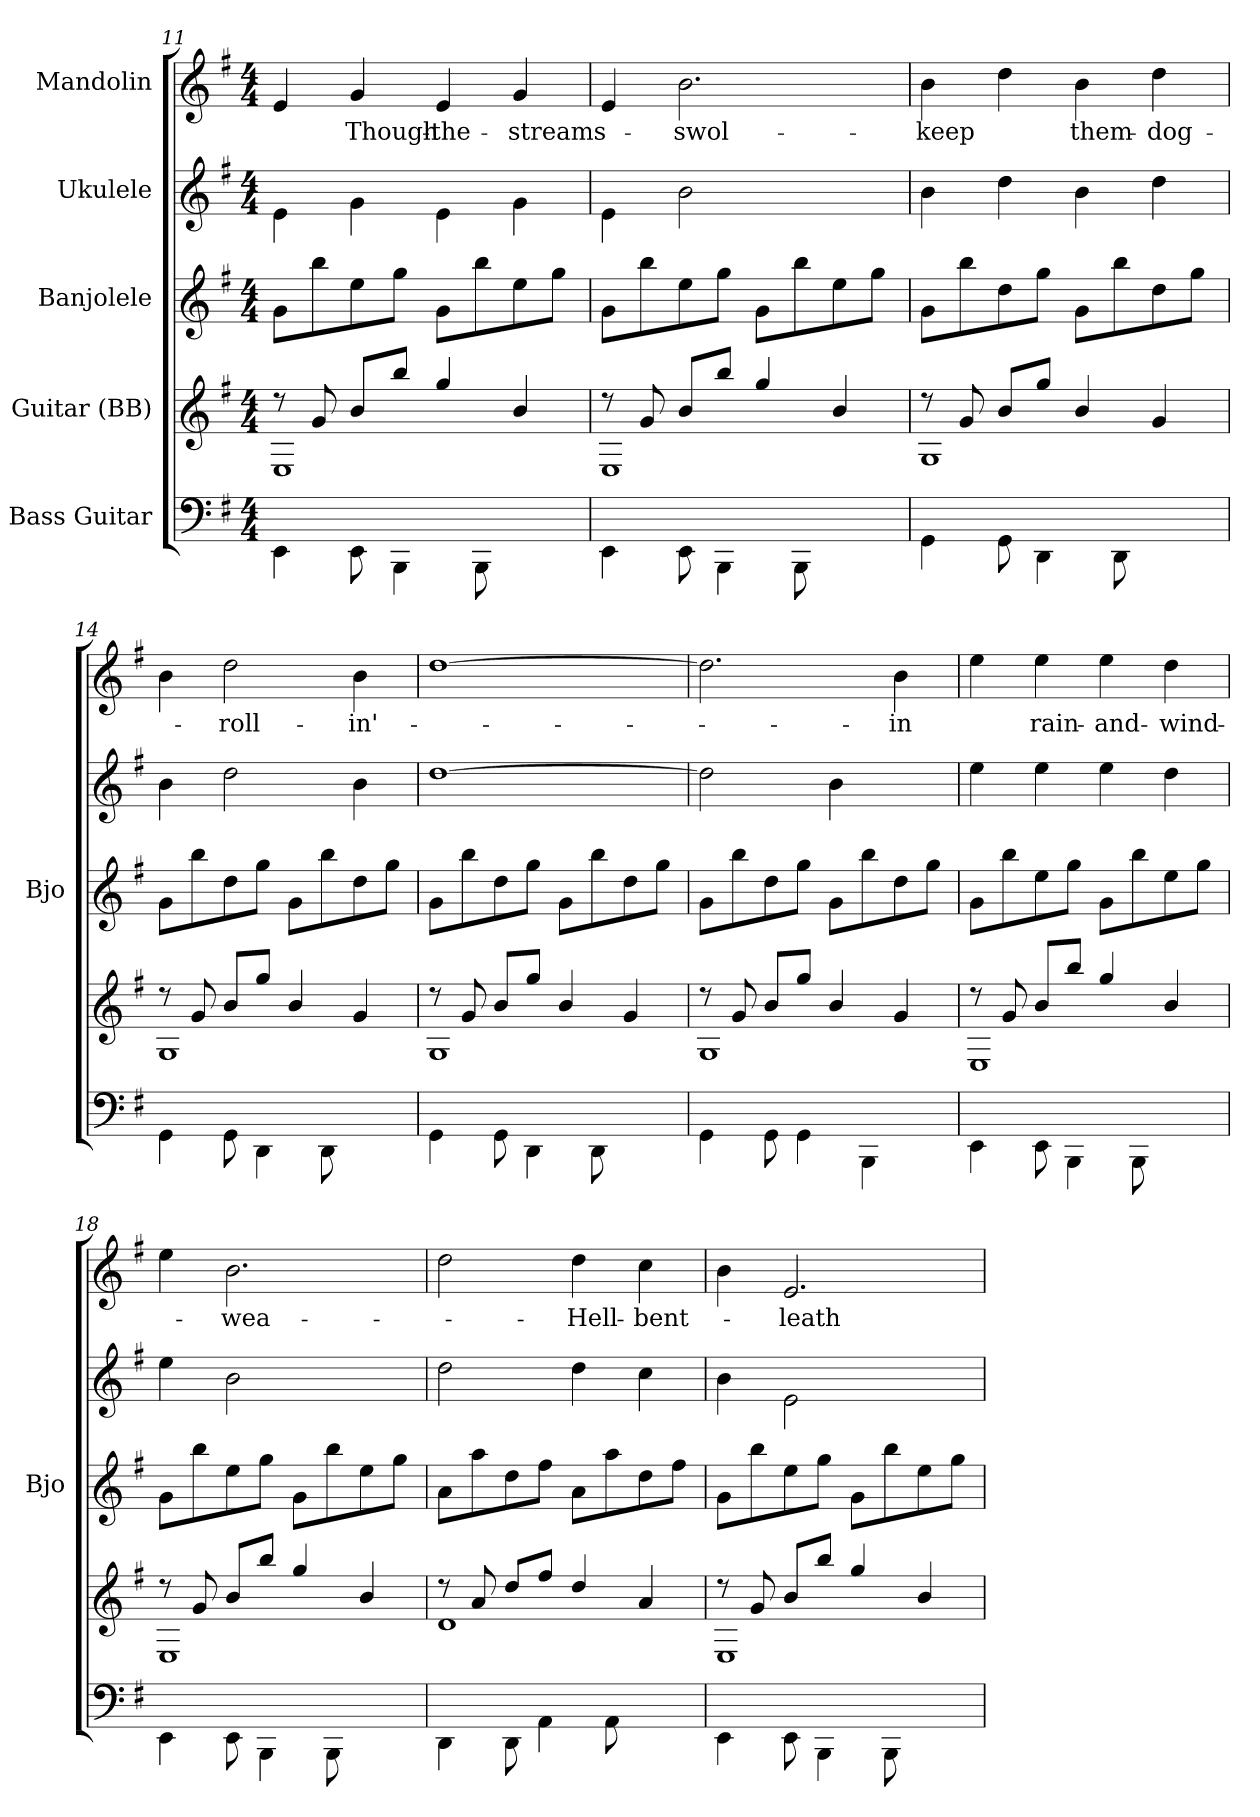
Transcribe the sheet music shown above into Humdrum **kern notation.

**kern	**kern	**kern	**kern	**kern	**text
*part5	*part4	*part3	*part2	*part1	*part1
*staff5	*staff4	*staff3	*staff2	*staff1	*staff1
*I"Bass Guitar	*I"Guitar  (BB)	*I"Banjolele	*I"Ukulele	*I"Mandolin	*
*	*	*I'Bjo	*	*	*
!!LO:LB:g=z
*	*clefG2	*	*	*clefG2	*
*	*ITrd7c12	*ITrd7c12	*	*	*
*k[f#]	*k[f#]	*k[f#]	*k[f#]	*k[f#]	*
*G:	*G:	*G:	*G:	*G:	*
*M4/4	*M4/4	*M4/4	*M4/4	*M4/4	*
=11	=11	=11	=11	=11	=11
*	*^	*	*	*	*
4EE\	8r	1EE	8G\L	4e\	4e/	.
.	8G/	.	8b\	.	.	.
!	!	!	!	!	!	!LO:LY:b
8EE\	8B/L	.	8e\	4g\	4g/	-Though-
4BBB\	8b/J	.	8g\J	.	.	.
!	!	!	!	!	!	!LO:LY:b
.	4g/	.	8G\L	4e\	4e/	-the-
8BBB\	.	.	8b\	.	.	.
!	!	!	!	!	!	!LO:LY:b
4ryy	4B/	.	8e\	4g\	4g/	-streams-
.	.	.	8g\J	.	.	.
=12	=12	=12	=12	=12	=12	=12
4EE\	8r	1EE	8G\L	4e\	4e/	.
.	8G/	.	8b\	.	.	.
!	!	!	!	!	!	!LO:LY:b
8EE\	8B/L	.	8e\	2b\	2.b\	-swol-
4BBB\	8b/J	.	8g\J	.	.	.
.	4g/	.	8G\L	.	.	.
8BBB\	.	.	8b\	.	.	.
4ryy	4B/	.	8e\	4ryy	.	.
.	.	.	8g\J	.	.	.
=13	=13	=13	=13	=13	=13	=13
!	!	!	!	!	!	!LO:LY:b
4GG\	8r	1GG	8G\L	4b\	4b\	keep
.	8G/	.	8b\	.	.	.
8GG\	8B/L	.	8d\	4dd\	4dd\	.
4DD\	8g/J	.	8g\J	.	.	.
!	!	!	!	!	!	!LO:LY:b
.	4B/	.	8G\L	4b\	4b\	them-
8DD\	.	.	8b\	.	.	.
!	!	!	!	!	!	!LO:LY:b
4ryy	4G/	.	8d\	4dd\	4dd\	-dog-
.	.	.	8g\J	.	.	.
=14	=14	=14	=14	=14	=14	=14
4GG\	8r	1GG	8G\L	4b\	4b\	.
.	8G/	.	8b\	.	.	.
!	!	!	!	!	!	!LO:LY:b
8GG\	8B/L	.	8d\	2dd\	2dd\	-roll-
4DD\	8g/J	.	8g\J	.	.	.
.	4B/	.	8G\L	.	.	.
8DD\	.	.	8b\	.	.	.
!	!	!	!	!	!	!LO:LY:b
4ryy	4G/	.	8d\	4b\	4b\	-in'-
.	.	.	8g\J	.	.	.
!!LO:PB:g=z
=15	=15	=15	=15	=15	=15	=15
4GG\	8r	1GG	8G\L	[1dd	[1dd	.
.	8G/	.	8b\	.	.	.
8GG\	8B/L	.	8d\	.	.	.
4DD\	8g/J	.	8g\J	.	.	.
.	4B/	.	8G\L	.	.	.
8DD\	.	.	8b\	.	.	.
4ryy	4G/	.	8d\	.	.	.
.	.	.	8g\J	.	.	.
=16	=16	=16	=16	=16	=16	=16
4GG\	8r	1GG	8G\L	2dd\]	2.dd\]	.
.	8G/	.	8b\	.	.	.
8GG\	8B/L	.	8d\	.	.	.
4GG\	8g/J	.	8g\J	.	.	.
.	4B/	.	8G\L	4b\	.	.
4BBB\	.	.	8b\	.	.	.
!	!	!	!	!	!	!LO:LY:b
.	4G/	.	8d\	4ryy	4b\	in
8ryy	.	.	8g\J	.	.	.
=17	=17	=17	=17	=17	=17	=17
4EE\	8r	1EE	8G\L	4ee\	4ee\	.
.	8G/	.	8b\	.	.	.
!	!	!	!	!	!	!LO:LY:b
8EE\	8B/L	.	8e\	4ee\	4ee\	rain-
4BBB\	8b/J	.	8g\J	.	.	.
!	!	!	!	!	!	!LO:LY:b
.	4g/	.	8G\L	4ee\	4ee\	-and-
8BBB\	.	.	8b\	.	.	.
!	!	!	!	!	!	!LO:LY:b
4ryy	4B/	.	8e\	4dd\	4dd\	-wind-
.	.	.	8g\J	.	.	.
=18	=18	=18	=18	=18	=18	=18
4EE\	8r	1EE	8G\L	4ee\	4ee\	.
.	8G/	.	8b\	.	.	.
!	!	!	!	!	!	!LO:LY:b
8EE\	8B/L	.	8e\	2b\	2.b\	-wea-
4BBB\	8b/J	.	8g\J	.	.	.
.	4g/	.	8G\L	.	.	.
8BBB\	.	.	8b\	.	.	.
4ryy	4B/	.	8e\	4ryy	.	.
.	.	.	8g\J	.	.	.
!!LO:LB:g=z
=19	=19	=19	=19	=19	=19	=19
4DD\	8r	1D	8A\L	2dd\	2dd\	.
.	8A/	.	8a\	.	.	.
8DD\	8d/L	.	8d\	.	.	.
4AA\	8f#/J	.	8f#\J	.	.	.
!	!	!	!	!	!	!LO:LY:b
.	4d/	.	8A\L	4dd\	4dd\	-Hell-
8AA\	.	.	8a\	.	.	.
!	!	!	!	!	!	!LO:LY:b
4ryy	4A/	.	8d\	4cc\	4cc\	-bent-
.	.	.	8f#\J	.	.	.
=20	=20	=20	=20	=20	=20	=20
4EE\	8r	1EE	8G\L	4b\	4b\	.
.	8G/	.	8b\	.	.	.
!	!	!	!	!	!	!LO:LY:b
8EE\	8B/L	.	8e\	2e\	2.e/	-leath-
4BBB\	8b/J	.	8g\J	.	.	.
.	4g/	.	8G\L	.	.	.
8BBB\	.	.	8b\	.	.	.
4ryy	4B/	.	8e\	4ryy	.	.
.	.	.	8g\J	.	.	.
*	*v	*v	*	*	*	*
=	=	=	=	=	=
*-	*-	*-	*-	*-	*-
